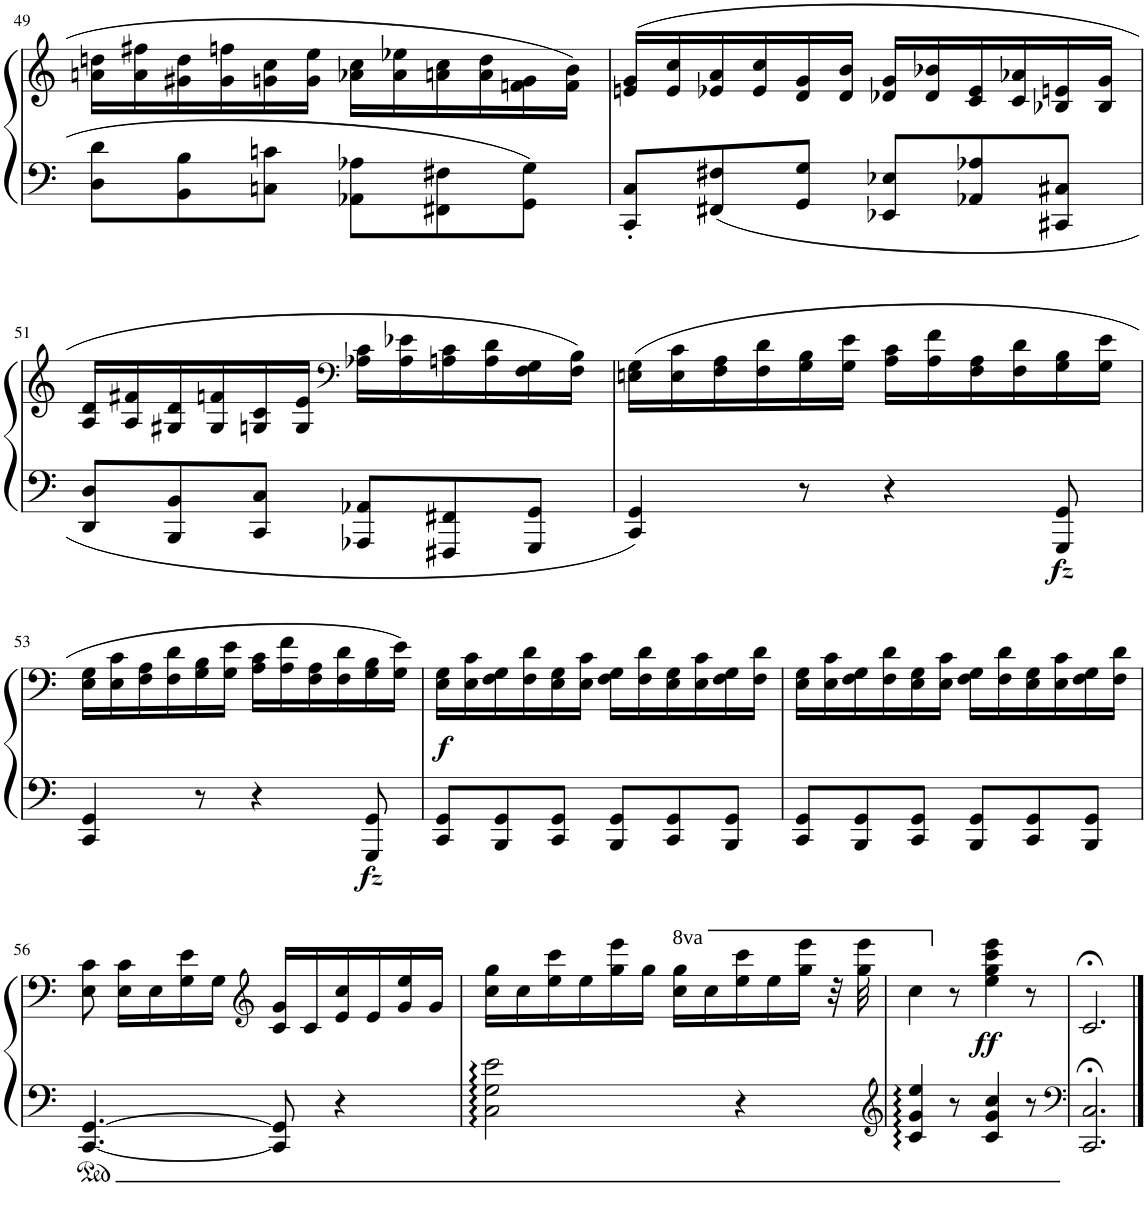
**kern	**kern	**dynam
*part1	*part1	*part1
*staff2	*staff1	*staff1/2
*I"Piano	*	*
*I'Pno	*	*
!!LO:PB:g=z
*clefF4	*clefG2	*
*k[]	*k[]	*
*M6/8	*M6/8	*
=49	=49	=49
8D\ 8d\L	16an\ 16ddn\LL	.
.	16a\ 16ff#X\	.
8BB\ 8B\	16g#X\ 16dd\	.
.	16g#\ 16ffn\	.
8Cn\ 8cn\J	16gn\ 16cc\	.
.	16g\ 16ee\JJ	.
8AA-X\ 8A-X\L	16a-X\ 16cc\LL	.
.	16a-\ 16ee-X\	.
8FF#X\ 8F#X\	16an\ 16cc\	.
.	16a\ 16dd\	.
8GG\ 8G\J	16fn\ 16g\	.
.	16f\ 16b\JJ	.
=50	=50	=50
8CC/' 8C/'L	(16en/ 16g/LL	.
.	16e/ 16cc/	.
8FF#X/ 8F#X/	16e-X/ 16a/	.
.	16e-/ 16cc/	.
8GG/ 8G/J	16d/ 16g/	.
.	16d/ 16b/JJ	.
8EE-X/ 8E-X/L	16d-X/ 16g/LL	.
.	16d-/ 16b-X/	.
8AA-X/ 8A-X/	16c/ 16e-/	.
.	16c/ 16a-X/	.
8CC#X/ 8C#X/J	16B-X/ 16en/	.
.	16B-/ 16g/JJ	.
!!LO:LB:g=z
=51	=51	=51
8DD/ 8D/L	16A/ 16d/LL	.
.	16A/ 16f#X/	.
8BBB/ 8BB/	16G#X/ 16d/	.
.	16G#/ 16fn/	.
8CC/ 8C/J	16Gn/ 16c/	.
.	16G/ 16e/JJ	.
*	*clefF4	*
8AAA-X/ 8AA-X/L	16A-X\ 16c\LL	.
.	16A-\ 16e-X\	.
8FFF#X/ 8FF#X/	16An\ 16c\	.
.	16A\ 16d\	.
8GGG/ 8GG/J	16F\ 16G\	.
.	16F\ 16B\JJ)	.
=52	=52	=52
4CC/ 4GG/	(16En\ 16G\LL	.
.	16E\ 16c\	.
.	16F\ 16A\	.
.	16F\ 16d\	.
8r	16G\ 16B\	.
.	16G\ 16e\JJ	.
4r	16A\ 16c\LL	.
.	16A\ 16f\	.
.	16F\ 16A\	.
.	16F\ 16d\	.
!	!	!LO:DY:b=2
8GGG/ 8GG/	16G\ 16B\	fz
.	16G\ 16e\JJ	.
!!LO:LB:g=z
=53	=53	=53
4CC/ 4GG/	16E\ 16G\LL	.
.	16E\ 16c\	.
.	16F\ 16A\	.
.	16F\ 16d\	.
8r	16G\ 16B\	.
.	16G\ 16e\JJ	.
4r	16A\ 16c\LL	.
.	16A\ 16f\	.
.	16F\ 16A\	.
.	16F\ 16d\	.
!	!	!LO:DY:b=2
8GGG/ 8GG/	16G\ 16B\	fz
.	16G\ 16e\JJ)	.
=54	=54	=54
!	!	!LO:DY:b
8CC/ 8GG/L	16E\ 16G\LL	f
.	16E\ 16c\	.
8BBB/ 8GG/	16F\ 16G\	.
.	16F\ 16d\	.
8CC/ 8GG/J	16E\ 16G\	.
.	16E\ 16c\JJ	.
8BBB/ 8GG/L	16F\ 16G\LL	.
.	16F\ 16d\	.
8CC/ 8GG/	16E\ 16G\	.
.	16E\ 16c\	.
8BBB/ 8GG/J	16F\ 16G\	.
.	16F\ 16d\JJ	.
=55	=55	=55
8CC/ 8GG/L	16E\ 16G\LL	.
.	16E\ 16c\	.
8BBB/ 8GG/	16F\ 16G\	.
.	16F\ 16d\	.
8CC/ 8GG/J	16E\ 16G\	.
.	16E\ 16c\JJ	.
8BBB/ 8GG/L	16F\ 16G\LL	.
.	16F\ 16d\	.
8CC/ 8GG/	16E\ 16G\	.
.	16E\ 16c\	.
8BBB/ 8GG/J	16F\ 16G\	.
.	16F\ 16d\JJ	.
!!LO:LB:g=z
=56	=56	=56
[4.CC/ [>4.GG/	8E\ 8c\	.
.	16E\ 16c\LL	.
.	16E\	.
.	16G\ 16e\	.
.	16G\JJ	.
*	*clefG2	*
8CC/] 8GG/]	16c/ 16g/LL	.
.	16c/	.
4r	16e/ 16cc/	.
.	16e/	.
.	16g/ 16ee/	.
.	16g/JJ	.
=57	=57	=57
2C\:: 2G\:: 2e\::	16cc\ 16gg\LL	.
.	16cc\	.
.	16ee\ 16ccc\	.
.	16ee\	.
.	16gg\ 16eee\	.
.	16gg\JJ	.
*	*8va	*
.	16ccc\ 16ggg\LL	.
.	16ccc\	.
4r	16eee\ 16cccc\	.
.	16eee\	.
.	16ggg\ 16eeee\JJ	.
.	32r	.
.	32ggg\ 32eeee\	.
=58	=58	=58
*clefG2	*	*
4c/:: 4g/:: 4ee/::	4ccc\	.
*	*X8va	*
8r	8r	.
!	!	!LO:DY:b
4c/ 4g/ 4cc/	4ee\ 4gg\ 4ccc\ 4eee\	ff
8r	8r	.
=59	=59	=59
*clefF4	*	*
2.CC/;< 2.C/;<	2.c;</	.
==	==	==
*-	*-	*-
